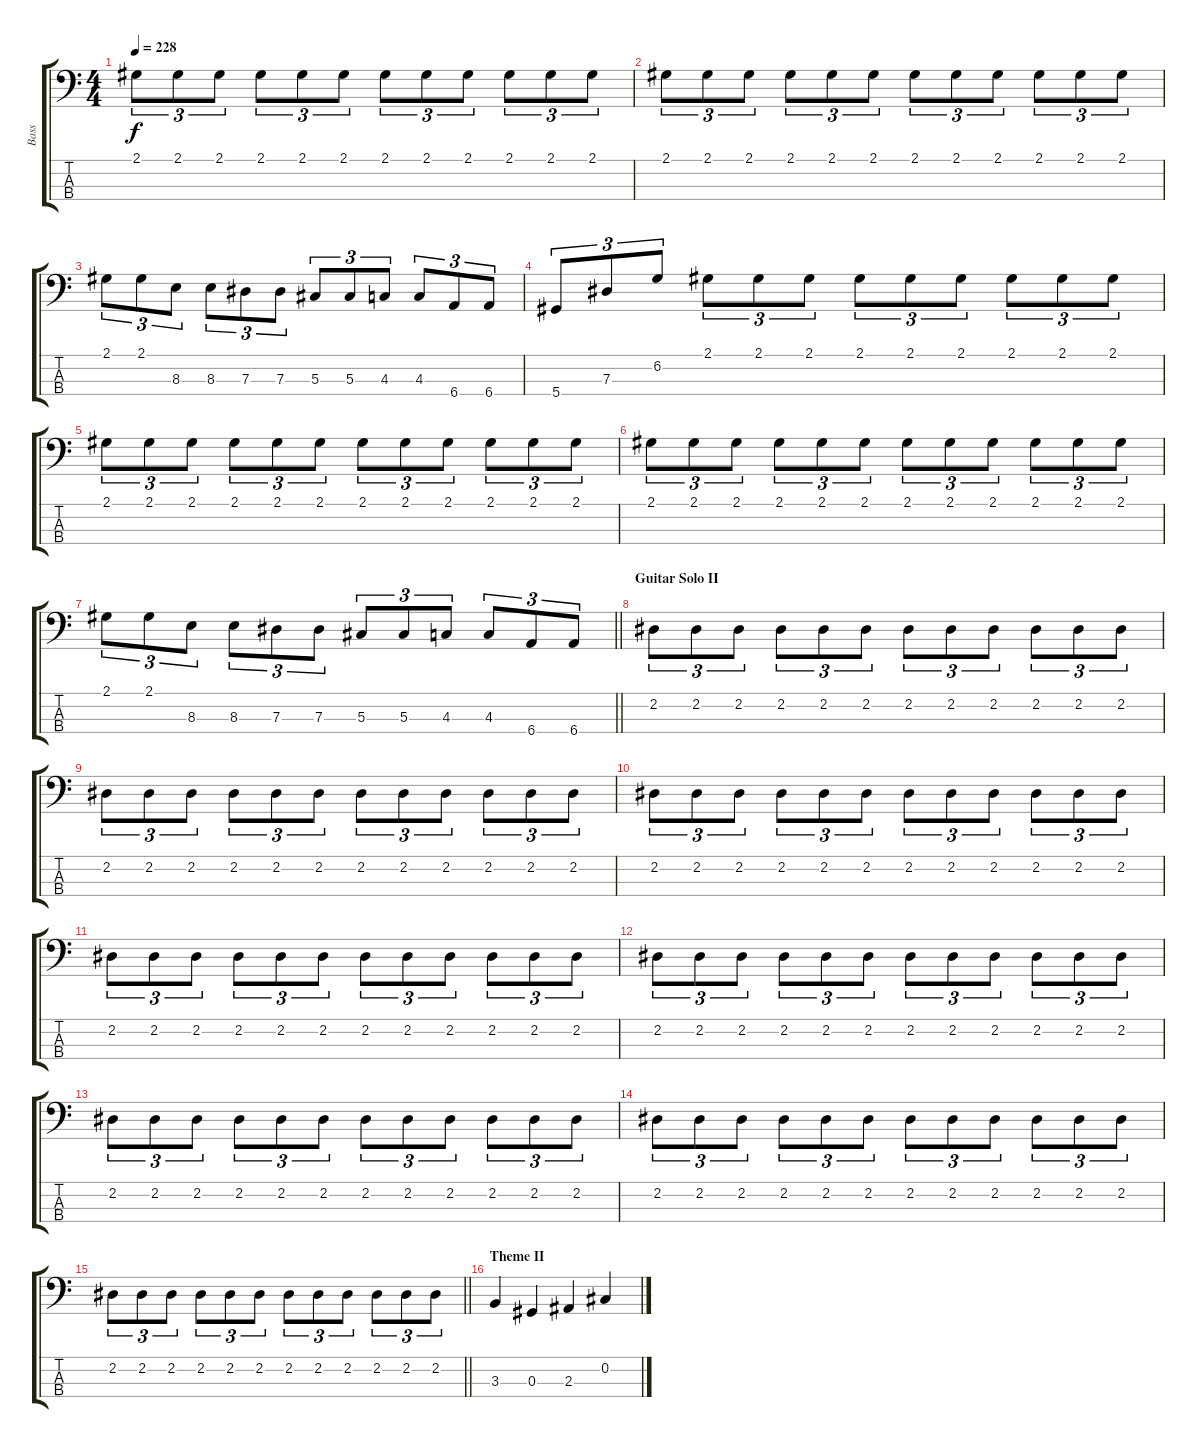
\track ("Bass" "Bass") {instrument fretlessbass}
\staff {score tabs}
\tuning (Gb2 Db2 Ab1 Eb1) {hide}
\ts (4 4)
\tempo 228
\clef f4
\ks c
2.1.8{tu (3 2) dy f} 2.1.8{tu (3 2)} 2.1.8{tu (3 2)} 2.1.8{tu (3 2)} 2.1.8{tu (3 2)} 2.1.8{tu (3 2)} 2.1.8{tu (3 2)} 2.1.8{tu (3 2)} 2.1.8{tu (3 2)} 2.1.8{tu (3 2)} 2.1.8{tu (3 2)} 2.1.8{tu (3 2)} |
2.1.8{tu (3 2)} 2.1.8{tu (3 2)} 2.1.8{tu (3 2)} 2.1.8{tu (3 2)} 2.1.8{tu (3 2)} 2.1.8{tu (3 2)} 2.1.8{tu (3 2)} 2.1.8{tu (3 2)} 2.1.8{tu (3 2)} 2.1.8{tu (3 2)} 2.1.8{tu (3 2)} 2.1.8{tu (3 2)} |
2.1.8{tu (3 2)} 2.1.8{tu (3 2)} 8.3.8{tu (3 2)} 8.3.8{tu (3 2)} 7.3.8{tu (3 2)} 7.3.8{tu (3 2)} 5.3.8{tu (3 2)} 5.3.8{tu (3 2)} 4.3.8{tu (3 2)} 4.3.8{tu (3 2)} 6.4.8{tu (3 2)} 6.4.8{tu (3 2)} |
5.4.8{tu (3 2)} 7.3.8{tu (3 2)} 6.2.8{tu (3 2)} 2.1.8{tu (3 2)} 2.1.8{tu (3 2)} 2.1.8{tu (3 2)} 2.1.8{tu (3 2)} 2.1.8{tu (3 2)} 2.1.8{tu (3 2)} 2.1.8{tu (3 2)} 2.1.8{tu (3 2)} 2.1.8{tu (3 2)} |
2.1.8{tu (3 2)} 2.1.8{tu (3 2)} 2.1.8{tu (3 2)} 2.1.8{tu (3 2)} 2.1.8{tu (3 2)} 2.1.8{tu (3 2)} 2.1.8{tu (3 2)} 2.1.8{tu (3 2)} 2.1.8{tu (3 2)} 2.1.8{tu (3 2)} 2.1.8{tu (3 2)} 2.1.8{tu (3 2)} |
2.1.8{tu (3 2)} 2.1.8{tu (3 2)} 2.1.8{tu (3 2)} 2.1.8{tu (3 2)} 2.1.8{tu (3 2)} 2.1.8{tu (3 2)} 2.1.8{tu (3 2)} 2.1.8{tu (3 2)} 2.1.8{tu (3 2)} 2.1.8{tu (3 2)} 2.1.8{tu (3 2)} 2.1.8{tu (3 2)} |
\barLineRight lightlight
2.1.8{tu (3 2)} 2.1.8{tu (3 2)} 8.3.8{tu (3 2)} 8.3.8{tu (3 2)} 7.3.8{tu (3 2)} 7.3.8{tu (3 2)} 5.3.8{tu (3 2)} 5.3.8{tu (3 2)} 4.3.8{tu (3 2)} 4.3.8{tu (3 2)} 6.4.8{tu (3 2)} 6.4.8{tu (3 2)} |
\section ("" "Guitar Solo II")
2.2.8{tu (3 2)} 2.2.8{tu (3 2)} 2.2.8{tu (3 2)} 2.2.8{tu (3 2)} 2.2.8{tu (3 2)} 2.2.8{tu (3 2)} 2.2.8{tu (3 2)} 2.2.8{tu (3 2)} 2.2.8{tu (3 2)} 2.2.8{tu (3 2)} 2.2.8{tu (3 2)} 2.2.8{tu (3 2)} |
2.2.8{tu (3 2)} 2.2.8{tu (3 2)} 2.2.8{tu (3 2)} 2.2.8{tu (3 2)} 2.2.8{tu (3 2)} 2.2.8{tu (3 2)} 2.2.8{tu (3 2)} 2.2.8{tu (3 2)} 2.2.8{tu (3 2)} 2.2.8{tu (3 2)} 2.2.8{tu (3 2)} 2.2.8{tu (3 2)} |
2.2.8{tu (3 2)} 2.2.8{tu (3 2)} 2.2.8{tu (3 2)} 2.2.8{tu (3 2)} 2.2.8{tu (3 2)} 2.2.8{tu (3 2)} 2.2.8{tu (3 2)} 2.2.8{tu (3 2)} 2.2.8{tu (3 2)} 2.2.8{tu (3 2)} 2.2.8{tu (3 2)} 2.2.8{tu (3 2)} |
2.2.8{tu (3 2)} 2.2.8{tu (3 2)} 2.2.8{tu (3 2)} 2.2.8{tu (3 2)} 2.2.8{tu (3 2)} 2.2.8{tu (3 2)} 2.2.8{tu (3 2)} 2.2.8{tu (3 2)} 2.2.8{tu (3 2)} 2.2.8{tu (3 2)} 2.2.8{tu (3 2)} 2.2.8{tu (3 2)} |
2.2.8{tu (3 2)} 2.2.8{tu (3 2)} 2.2.8{tu (3 2)} 2.2.8{tu (3 2)} 2.2.8{tu (3 2)} 2.2.8{tu (3 2)} 2.2.8{tu (3 2)} 2.2.8{tu (3 2)} 2.2.8{tu (3 2)} 2.2.8{tu (3 2)} 2.2.8{tu (3 2)} 2.2.8{tu (3 2)} |
2.2.8{tu (3 2)} 2.2.8{tu (3 2)} 2.2.8{tu (3 2)} 2.2.8{tu (3 2)} 2.2.8{tu (3 2)} 2.2.8{tu (3 2)} 2.2.8{tu (3 2)} 2.2.8{tu (3 2)} 2.2.8{tu (3 2)} 2.2.8{tu (3 2)} 2.2.8{tu (3 2)} 2.2.8{tu (3 2)} |
2.2.8{tu (3 2)} 2.2.8{tu (3 2)} 2.2.8{tu (3 2)} 2.2.8{tu (3 2)} 2.2.8{tu (3 2)} 2.2.8{tu (3 2)} 2.2.8{tu (3 2)} 2.2.8{tu (3 2)} 2.2.8{tu (3 2)} 2.2.8{tu (3 2)} 2.2.8{tu (3 2)} 2.2.8{tu (3 2)} |
\barLineRight lightlight
2.2.8{tu (3 2)} 2.2.8{tu (3 2)} 2.2.8{tu (3 2)} 2.2.8{tu (3 2)} 2.2.8{tu (3 2)} 2.2.8{tu (3 2)} 2.2.8{tu (3 2)} 2.2.8{tu (3 2)} 2.2.8{tu (3 2)} 2.2.8{tu (3 2)} 2.2.8{tu (3 2)} 2.2.8{tu (3 2)} |
\section ("" "Theme II")
3.3.4 0.3.4 2.3.4 0.2.4
